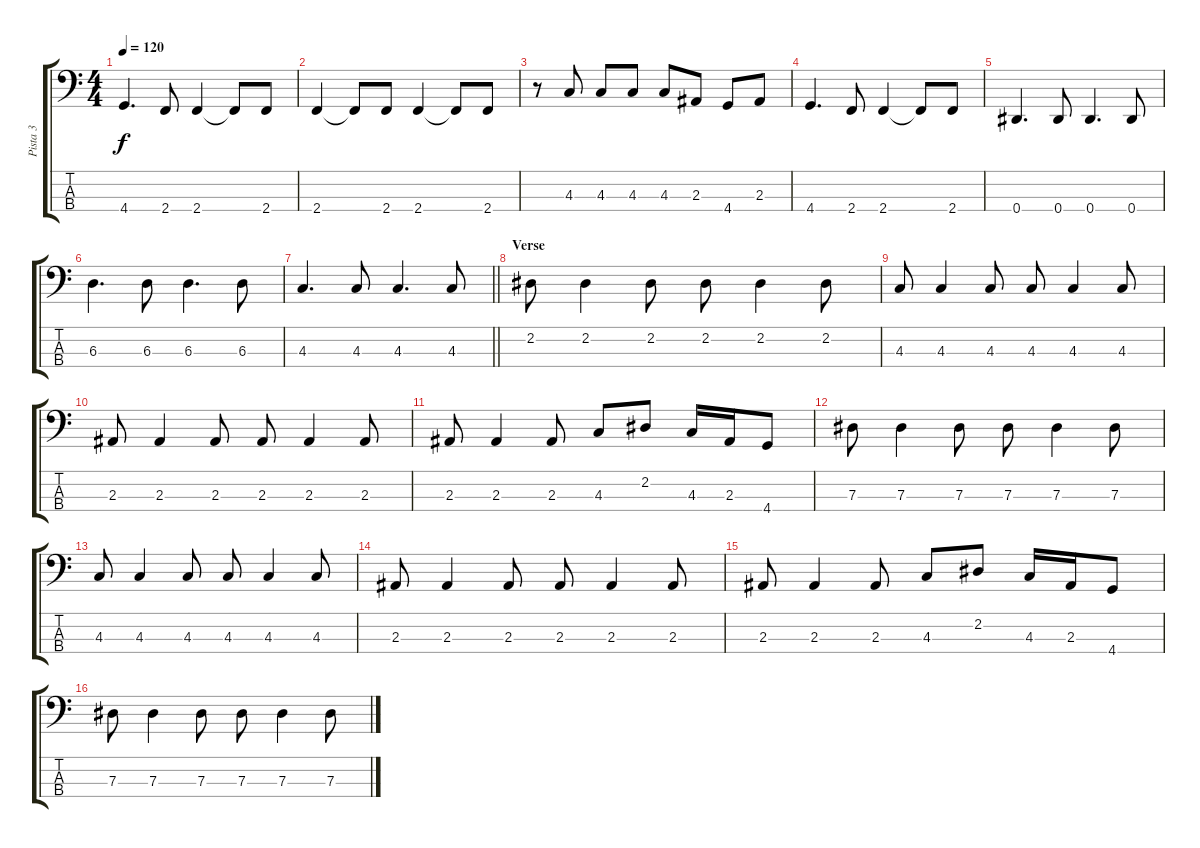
\track ("Pista 3" "Pista 3") {instrument electricbassfinger}
\staff {score tabs}
\tuning (Gb2 Db2 Ab1 Eb1) {hide}
\ts (4 4)
\tempo 120
\clef f4
\ks c
4.4.4{d dy f} 2.4.8 2.4.4 2.4{t}.8 2.4.8 |
2.4.4 2.4{t}.8 2.4.8 2.4.4 2.4{t}.8 2.4.8 |
r.8 4.3.8 4.3.8 4.3.8 4.3.8 2.3.8 4.4.8 2.3.8 |
4.4.4{d} 2.4.8 2.4.4 2.4{t}.8 2.4.8 |
0.4.4{d} 0.4.8 0.4.4{d} 0.4.8 |
6.3.4{d} 6.3.8 6.3.4{d} 6.3.8 |
\barLineRight lightlight
4.3.4{d} 4.3.8 4.3.4{d} 4.3.8 |
\section ("" "Verse")
2.2.8 2.2.4 2.2.8 2.2.8 2.2.4 2.2.8 |
4.3.8 4.3.4 4.3.8 4.3.8 4.3.4 4.3.8 |
2.3.8 2.3.4 2.3.8 2.3.8 2.3.4 2.3.8 |
2.3.8 2.3.4 2.3.8 4.3.8 2.2.8 4.3.16 2.3.16 4.4.8 |
7.3.8 7.3.4 7.3.8 7.3.8 7.3.4 7.3.8 |
4.3.8 4.3.4 4.3.8 4.3.8 4.3.4 4.3.8 |
2.3.8 2.3.4 2.3.8 2.3.8 2.3.4 2.3.8 |
2.3.8 2.3.4 2.3.8 4.3.8 2.2.8 4.3.16 2.3.16 4.4.8 |
7.3.8 7.3.4 7.3.8 7.3.8 7.3.4 7.3.8
